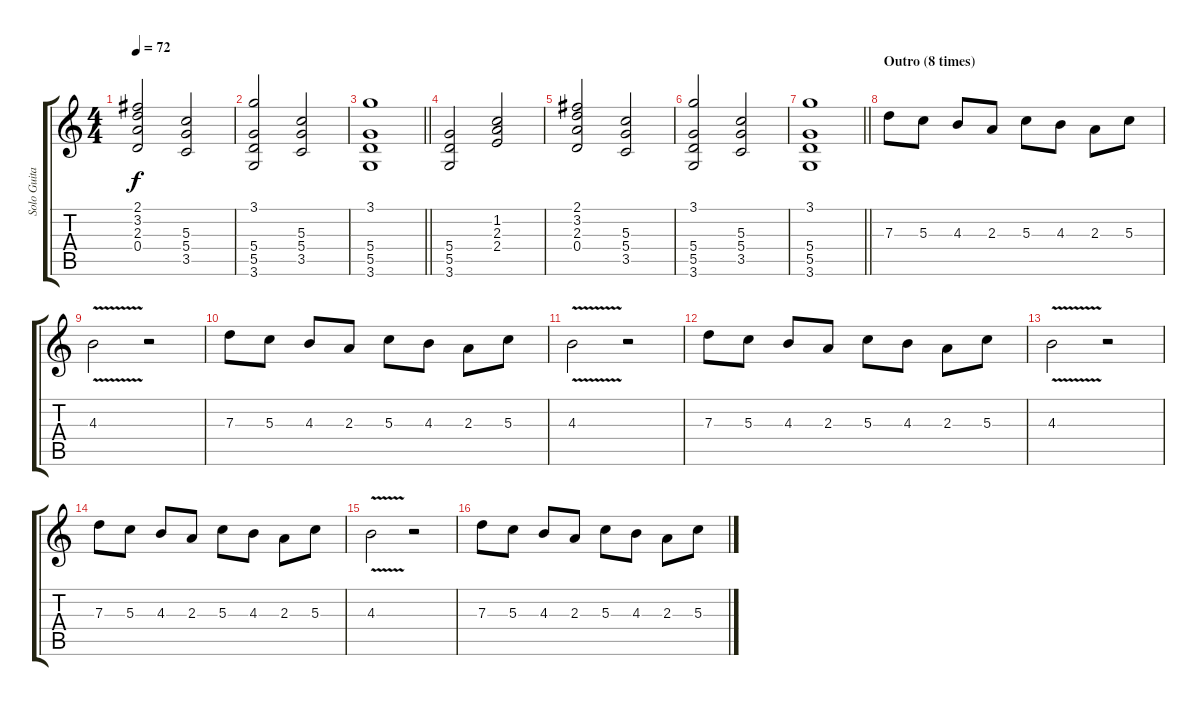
\track ("Solo Guitar" "Solo Guita") {instrument distortionguitar}
\staff {score tabs}
\tuning (E4 B3 G3 D3 A2 E2) {hide}
\ts (4 4)
\tempo 72
\clef g2
\ks c
(2.1 3.2 2.3 0.4).2{dy f} (5.3 5.4 3.5).2 |
(3.1 5.4 5.5 3.6).2 (5.3 5.4 3.5).2 |
\barLineRight lightlight
(3.1 5.4 5.5 3.6).1 |
(5.4 5.5 3.6).2 (1.2 2.3 2.4).2 |
(2.1 3.2 2.3 0.4).2 (5.3 5.4 3.5).2 |
(3.1 5.4 5.5 3.6).2 (5.3 5.4 3.5).2 |
\barLineRight lightlight
(3.1 5.4 5.5 3.6).1 |
\section ("" "Outro (8 times)")
7.3.8{volume 16 instrument distortionguitar} 5.3.8 4.3.8 2.3.8 5.3.8 4.3.8 2.3.8 5.3.8 |
4.3{v}.2 r.2 |
7.3.8 5.3.8 4.3.8 2.3.8 5.3.8 4.3.8 2.3.8 5.3.8 |
4.3{v}.2 r.2 |
7.3.8 5.3.8 4.3.8 2.3.8 5.3.8 4.3.8 2.3.8 5.3.8 |
4.3{v}.2 r.2 |
7.3.8 5.3.8 4.3.8 2.3.8 5.3.8 4.3.8 2.3.8 5.3.8 |
4.3{v}.2 r.2 |
7.3.8 5.3.8 4.3.8 2.3.8 5.3.8 4.3.8 2.3.8 5.3.8
